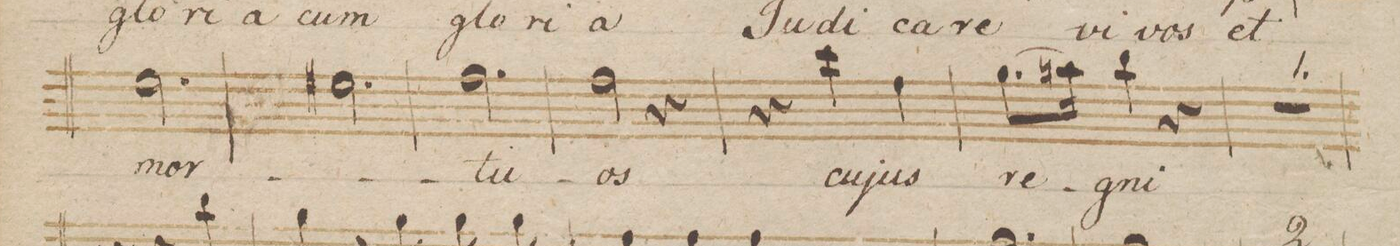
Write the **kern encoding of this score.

**kern	**text	**dynam
*I"Alto.	*	*
*clefC3	*	*
*k[b-]	*	*
*met(c|)	*	*
*M3/4	*	*
2.f\	mor-	.
=154	=154	=154
2.f#X\	.	.
=155	=155	=155
2.g\	-tu-	.
=156	=156	=156
2g\	-os	.
4r	.	.
=157	=157	=157
4r	.	.
4dd\	cu-	.
4g\	-jus	.
=158	=158	=158
(8.a\L	re-	.
16bn\Jk)	.	.
4cc\	-gni	.
4r	.	.
=159	=159	=159
2.r	.	.
=160	=160	=160
*-	*-	*-
